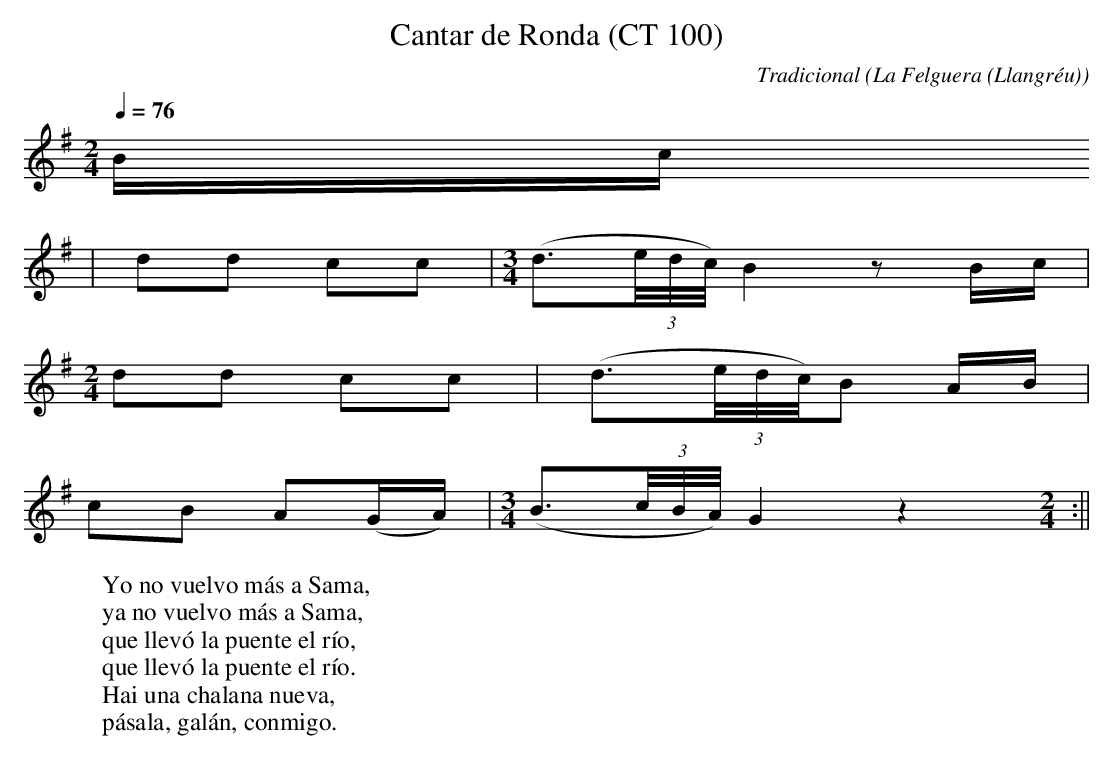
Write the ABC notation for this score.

X:1
T:Cantar de Ronda (CT 100)
C:Tradicional
O:La Felguera (Llangréu)
M:2/4
L:1/8
Q:1/4=76
W:Yo no vuelvo más a Sama,
W:ya no vuelvo más a Sama,
W:que llevó la puente el río,
W:que llevó la puente el río.
W:Hai una chalana nueva,
W:pásala, galán, conmigo.
K:G
B/c/
|dd cc|[M:3/4](d3/2(3e/4d/4c/4)B2 z B/c/|
[M:2/4]dd cc|(d3/2(3e/4d/4c/4)B A/B/|
cB A(G/A/)|[M:3/4](B3/2(3c/4B/4A/4)G2 z2 [M:2/4] :||
